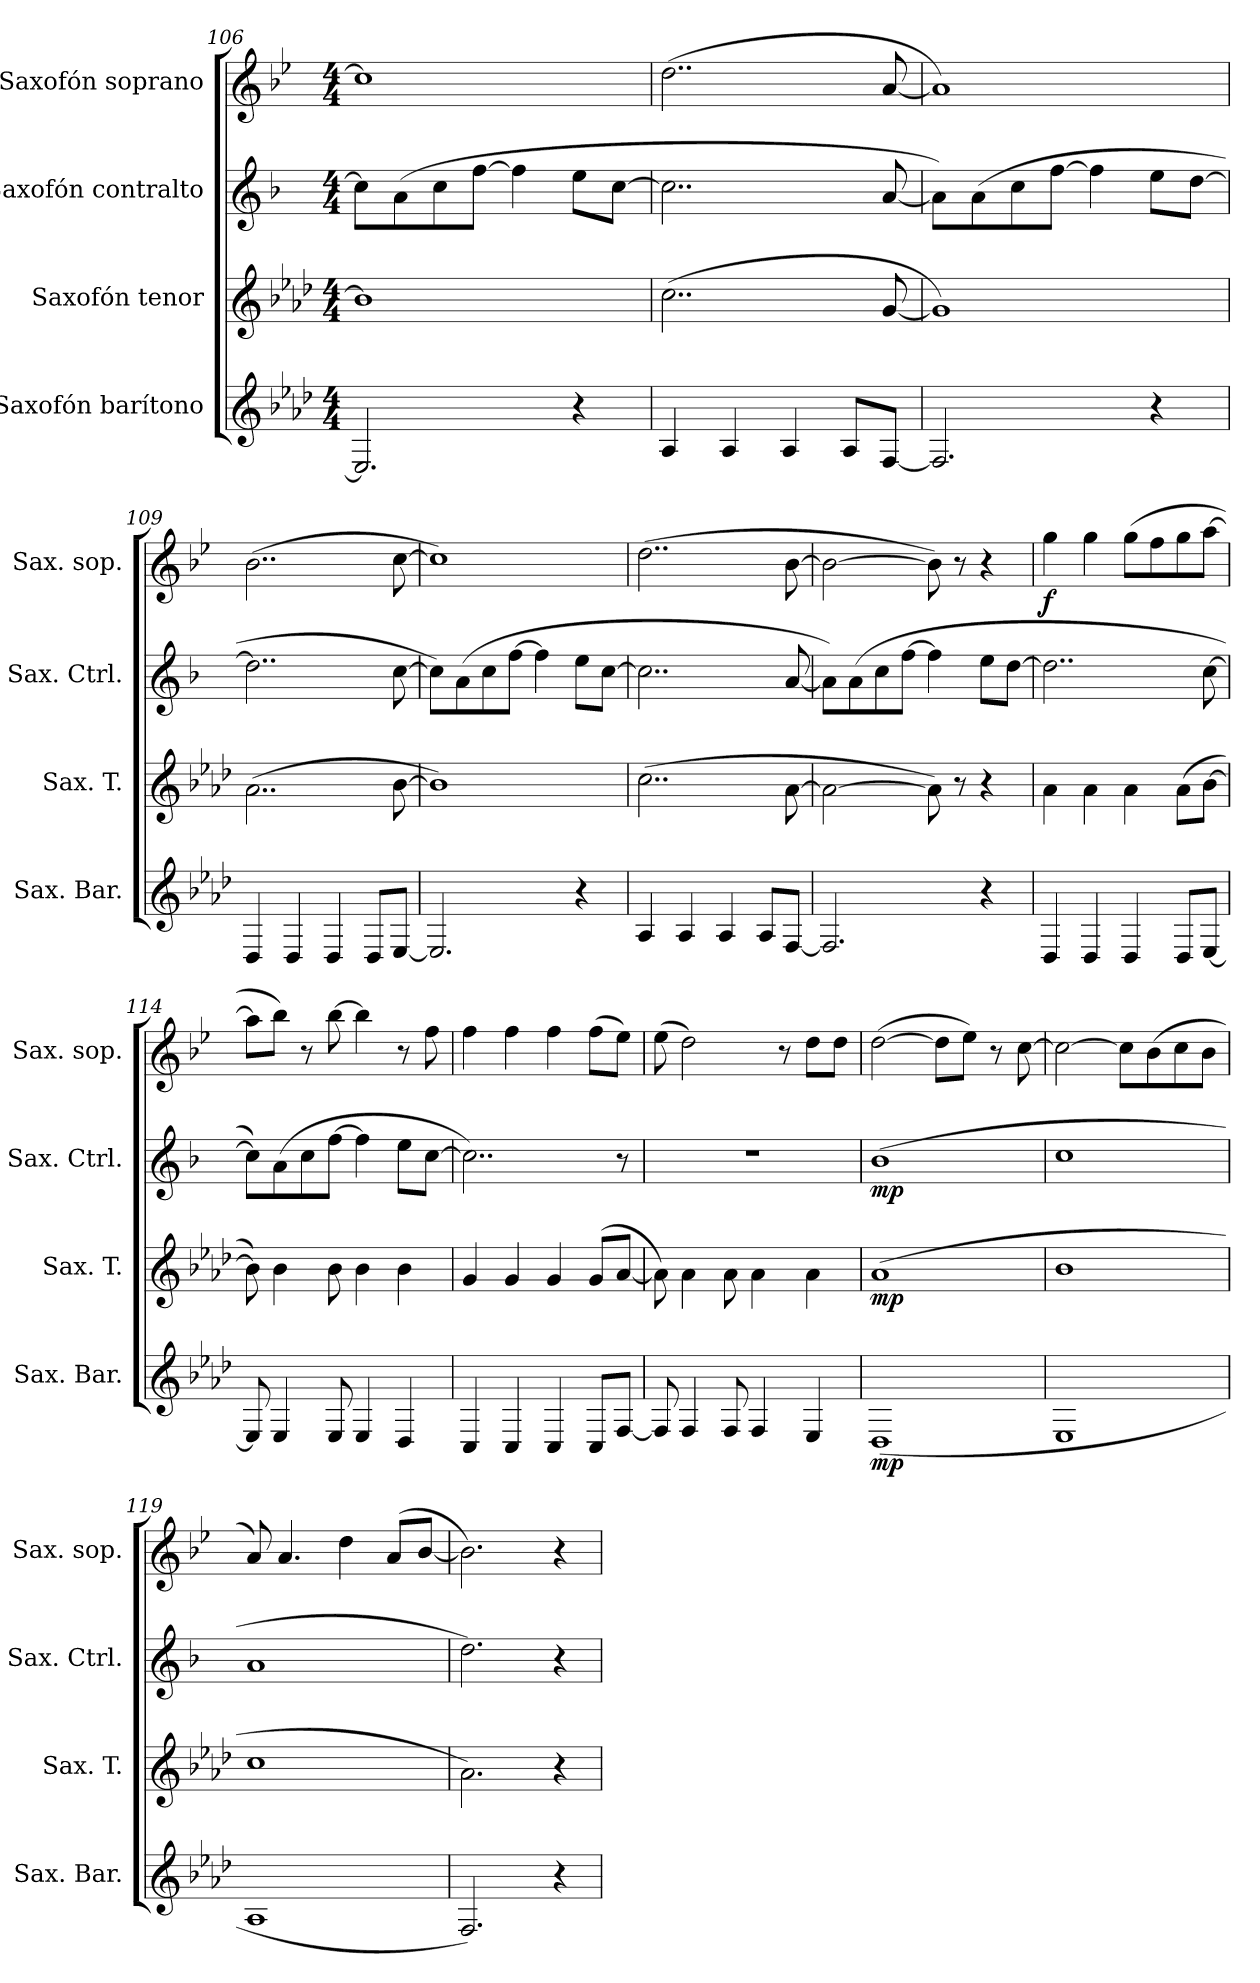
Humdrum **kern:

**kern	**dynam	**kern	**dynam	**kern	**dynam	**kern	**dynam
*part4	*part4	*part3	*part3	*part2	*part2	*part1	*part1
*staff4	*staff4	*staff3	*staff3	*staff2	*staff2	*staff1	*staff1
*I"Saxofón barítono	*	*I"Saxofón tenor	*	*I"Saxofón contralto	*	*I"Saxofón soprano	*
*I'Sax. Bar.	*	*I'Sax. T.	*	*I'Sax. Ctrl.	*	*I'Sax. sop.	*
*clefG2	*	*clefG2	*	*clefG2	*	*clefG2	*
*ITrd12c21	*	*ITrd8c14	*	*ITrd5c9	*	*ITrd1c2	*
*k[b-e-a-d-]	*	*k[b-e-a-d-]	*	*k[b-e-a-d-]	*	*k[b-e-a-d-]	*
*M4/4	*	*M4/4	*	*M4/4	*	*M4/4	*
=106	=106	=106	=106	=106	=106	=106	=106
2.EE-/]	.	1B-]	.	8e-\L]	.	1b-]	.
.	.	.	.	(>8c\	.	.	.
.	.	.	.	8e-\	.	.	.
.	.	.	.	[8a-\J	.	.	.
.	.	.	.	4a-\]	.	.	.
4r	.	.	.	8g\L	.	.	.
.	.	.	.	[8e-\J	.	.	.
!!LO:LB:g=z
=107	=107	=107	=107	=107	=107	=107	=107
4AA-/	.	(>2..c\	.	2..e-\]	.	(>2..cc\	.
4AA-/	.	.	.	.	.	.	.
4AA-/	.	.	.	.	.	.	.
8AA-/L	.	.	.	.	.	.	.
[8FF/J	.	[8G/	.	[8c/	.	[8g/	.
=108	=108	=108	=108	=108	=108	=108	=108
2.FF/]	.	1G])	.	8c\L])	.	1g])	.
.	.	.	.	(>8c\	.	.	.
.	.	.	.	8e-\	.	.	.
.	.	.	.	[8a-\J	.	.	.
.	.	.	.	4a-\]	.	.	.
4r	.	.	.	8g\L	.	.	.
.	.	.	.	[8f\J	.	.	.
=109	=109	=109	=109	=109	=109	=109	=109
4DD-/	.	(>2..A-\	.	2..f\]	.	(>2..a-\	.
4DD-/	.	.	.	.	.	.	.
4DD-/	.	.	.	.	.	.	.
8DD-/L	.	.	.	.	.	.	.
[8EE-/J	.	[8B-\	.	[8e-\	.	[8b-\	.
=110	=110	=110	=110	=110	=110	=110	=110
2.EE-/]	.	1B-])	.	8e-\L])	.	1b-])	.
.	.	.	.	(>8c\	.	.	.
.	.	.	.	8e-\	.	.	.
.	.	.	.	[8a-\J	.	.	.
.	.	.	.	4a-\]	.	.	.
4r	.	.	.	8g\L	.	.	.
.	.	.	.	[8e-\J	.	.	.
=111	=111	=111	=111	=111	=111	=111	=111
4AA-/	.	(>2..c\	.	2..e-\]	.	(>2..cc\	.
4AA-/	.	.	.	.	.	.	.
4AA-/	.	.	.	.	.	.	.
8AA-/L	.	.	.	.	.	.	.
[8FF/J	.	[8A-\	.	[8c/	.	[8a-\	.
=112	=112	=112	=112	=112	=112	=112	=112
2.FF/]	.	2A-\_	.	8c\L])	.	2a-\_	.
.	.	.	.	(>8c\	.	.	.
.	.	.	.	8e-\	.	.	.
.	.	.	.	[8a-\J	.	.	.
.	.	8A-\])	.	4a-\]	.	8a-\])	.
.	.	8r	.	.	.	8r	.
4r	.	4r	.	8g\L	.	4r	.
.	.	.	.	[8f\J	.	.	.
!!LO:PB:g=z
=113	=113	=113	=113	=113	=113	=113	=113
!	!	!	!	!	!	!	!LO:DY:b
4DD-/	.	4A-\	.	2..f\]	.	4ff\	f
4DD-/	.	4A-\	.	.	.	4ff\	.
4DD-/	.	4A-\	.	.	.	(>8ff\L	.
.	.	.	.	.	.	8ee-\	.
8DD-/L	.	(>8A-\L	.	.	.	8ff\	.
[8EE-/J	.	[8B-\J	.	[8e-\	.	[8gg\J	.
=114	=114	=114	=114	=114	=114	=114	=114
8EE-/]	.	8B-\])	.	8e-\L])	.	8gg\L]	.
4EE-/	.	4B-\	.	(>8c\	.	8aa-\J)	.
.	.	.	.	8e-\	.	8r	.
8EE-/	.	8B-\	.	[8a-\J	.	[8aa-\	.
4EE-/	.	4B-\	.	4a-\]	.	4aa-\]	.
4DD-/	.	4B-\	.	8g\L	.	8r	.
.	.	.	.	[8e-\J	.	8ee-\	.
=115	=115	=115	=115	=115	=115	=115	=115
4CC/	.	4G/	.	2..e-\])	.	4ee-\	.
4CC/	.	4G/	.	.	.	4ee-\	.
4CC/	.	4G/	.	.	.	4ee-\	.
8CC/L	.	(<8G/L	.	.	.	(>8ee-\L	.
[8FF/J	.	[8A-/J	.	8r	.	8dd-\J)	.
=116	=116	=116	=116	=116	=116	=116	=116
8FF/]	.	8A-\])	.	1r	.	(>8dd-\	.
4FF/	.	4A-\	.	.	.	2cc\)	.
8FF/	.	8A-\	.	.	.	.	.
4FF/	.	4A-\	.	.	.	.	.
.	.	.	.	.	.	8r	.
4EE-/	.	4A-\	.	.	.	8cc\L	.
.	.	.	.	.	.	8cc\J	.
=117	=117	=117	=117	=117	=117	=117	=117
!	!LO:DY:b	!	!LO:DY:b	!	!LO:DY:b	!	!
(>1DD-	mp	(>1A-	mp	(>1d-	mp	(>[2cc\	.
.	.	.	.	.	.	8cc\L]	.
.	.	.	.	.	.	8dd-\J)	.
.	.	.	.	.	.	8r	.
.	.	.	.	.	.	[8b-\	.
!!LO:LB:g=z
=118	=118	=118	=118	=118	=118	=118	=118
1EE-	.	1B-	.	1e-	.	2b-\_	.
.	.	.	.	.	.	8b-\L]	.
.	.	.	.	.	.	(>8a-\	.
.	.	.	.	.	.	8b-\	.
.	.	.	.	.	.	8a-\J	.
=119	=119	=119	=119	=119	=119	=119	=119
1AA-	.	1c	.	1c	.	8g/)	.
.	.	.	.	.	.	4.g/	.
.	.	.	.	.	.	4cc\	.
.	.	.	.	.	.	(<8g/L	.
.	.	.	.	.	.	[8a-/J	.
=120	=120	=120	=120	=120	=120	=120	=120
2.FF/)	.	2.A-\)	.	2.f\)	.	2.a-\])	.
4r	.	4r	.	4r	.	4r	.
=	=	=	=	=	=	=	=
*-	*-	*-	*-	*-	*-	*-	*-
